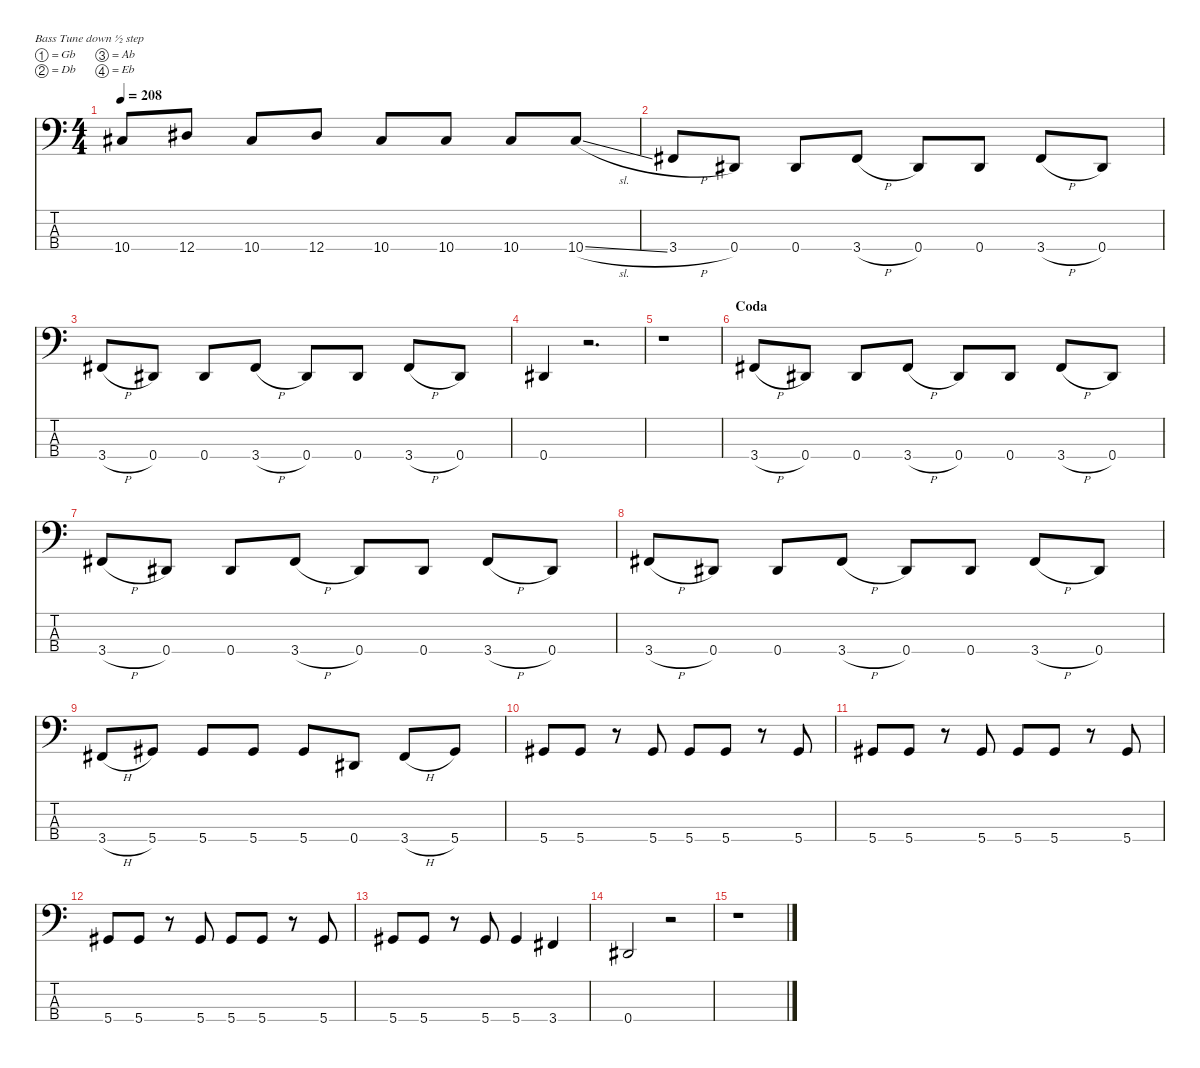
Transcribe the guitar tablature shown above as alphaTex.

\defaultSystemsLayout 4
\hideDynamics
\bracketExtendMode nobrackets
\singleTrackTrackNamePolicy hidden
\multiTrackTrackNamePolicy hidden
\otherSystemsTrackNameOrientation horizontal
\track ("Bass" "el.bs.") {multiBarRest instrument electricbassfinger}
\staff {score tabs}
\tuning (Gb2 Db2 Ab1 Eb1)
\ts (4 4)
\tempo 208
\clef f4
\ks c
10.4{acc #}.8{dy f beam Up} 12.4{acc #}.8{beam Up} 10.4{acc #}.8{beam Up} 12.4{acc #}.8{beam Up} 10.4{acc #}.8{beam Up} 10.4{acc #}.8{beam Up} 10.4{acc #}.8{beam Up} 10.4{sl acc #}.8{beam Up} |
3.4{h acc #}.8{beam Up} 0.4{acc #}.8{beam Up} 0.4{acc #}.8{beam Up} 3.4{h acc #}.8{beam Up} 0.4{acc #}.8{beam Up} 0.4{acc #}.8{beam Up} 3.4{h acc #}.8{beam Up} 0.4{acc #}.8{beam Up} |
3.4{h acc #}.8{beam Up} 0.4{acc #}.8{beam Up} 0.4{acc #}.8{beam Up} 3.4{h acc #}.8{beam Up} 0.4{acc #}.8{beam Up} 0.4{acc #}.8{beam Up} 3.4{h acc #}.8{beam Up} 0.4{acc #}.8{beam Up} |
0.4{acc #}.4{beam Up} r.2{d beam Up} |
r.1{beam Down} |
\section ("" "Coda")
3.4{h acc #}.8{beam Up} 0.4{acc #}.8{beam Up} 0.4{acc #}.8{beam Up} 3.4{h acc #}.8{beam Up} 0.4{acc #}.8{beam Up} 0.4{acc #}.8{beam Up} 3.4{h acc #}.8{beam Up} 0.4{acc #}.8{beam Up} |
3.4{h acc #}.8{beam Up} 0.4{acc #}.8{beam Up} 0.4{acc #}.8{beam Up} 3.4{h acc #}.8{beam Up} 0.4{acc #}.8{beam Up} 0.4{acc #}.8{beam Up} 3.4{h acc #}.8{beam Up} 0.4{acc #}.8{beam Up} |
3.4{h acc #}.8{beam Up} 0.4{acc #}.8{beam Up} 0.4{acc #}.8{beam Up} 3.4{h acc #}.8{beam Up} 0.4{acc #}.8{beam Up} 0.4{acc #}.8{beam Up} 3.4{h acc #}.8{beam Up} 0.4{acc #}.8{beam Up} |
3.4{h acc #}.8{beam Up} 5.4{acc #}.8{beam Up} 5.4{acc #}.8{beam Up} 5.4{acc #}.8{beam Up} 5.4{acc #}.8{beam Up} 0.4{acc #}.8{beam Up} 3.4{h acc #}.8{beam Up} 5.4{acc #}.8{beam Up} |
5.4{acc #}.8{beam Up} 5.4{acc #}.8{beam Up} r.8{beam Up} 5.4{acc #}.8{beam Up} 5.4{acc #}.8{beam Up} 5.4{acc #}.8{beam Up} r.8{beam Up} 5.4{acc #}.8{beam Up} |
5.4{acc #}.8{beam Up} 5.4{acc #}.8{beam Up} r.8{beam Up} 5.4{acc #}.8{beam Up} 5.4{acc #}.8{beam Up} 5.4{acc #}.8{beam Up} r.8{beam Up} 5.4{acc #}.8{beam Up} |
5.4{acc #}.8{beam Up} 5.4{acc #}.8{beam Up} r.8{beam Up} 5.4{acc #}.8{beam Up} 5.4{acc #}.8{beam Up} 5.4{acc #}.8{beam Up} r.8{beam Up} 5.4{acc #}.8{beam Up} |
5.4{acc #}.8{beam Up} 5.4{acc #}.8{beam Up} r.8{beam Up} 5.4{acc #}.8{beam Up} 5.4{acc #}.4{beam Up} 3.4{acc #}.4{beam Up} |
0.4{acc #}.2{beam Up} r.2{beam Up} |
r.1{beam Down}
